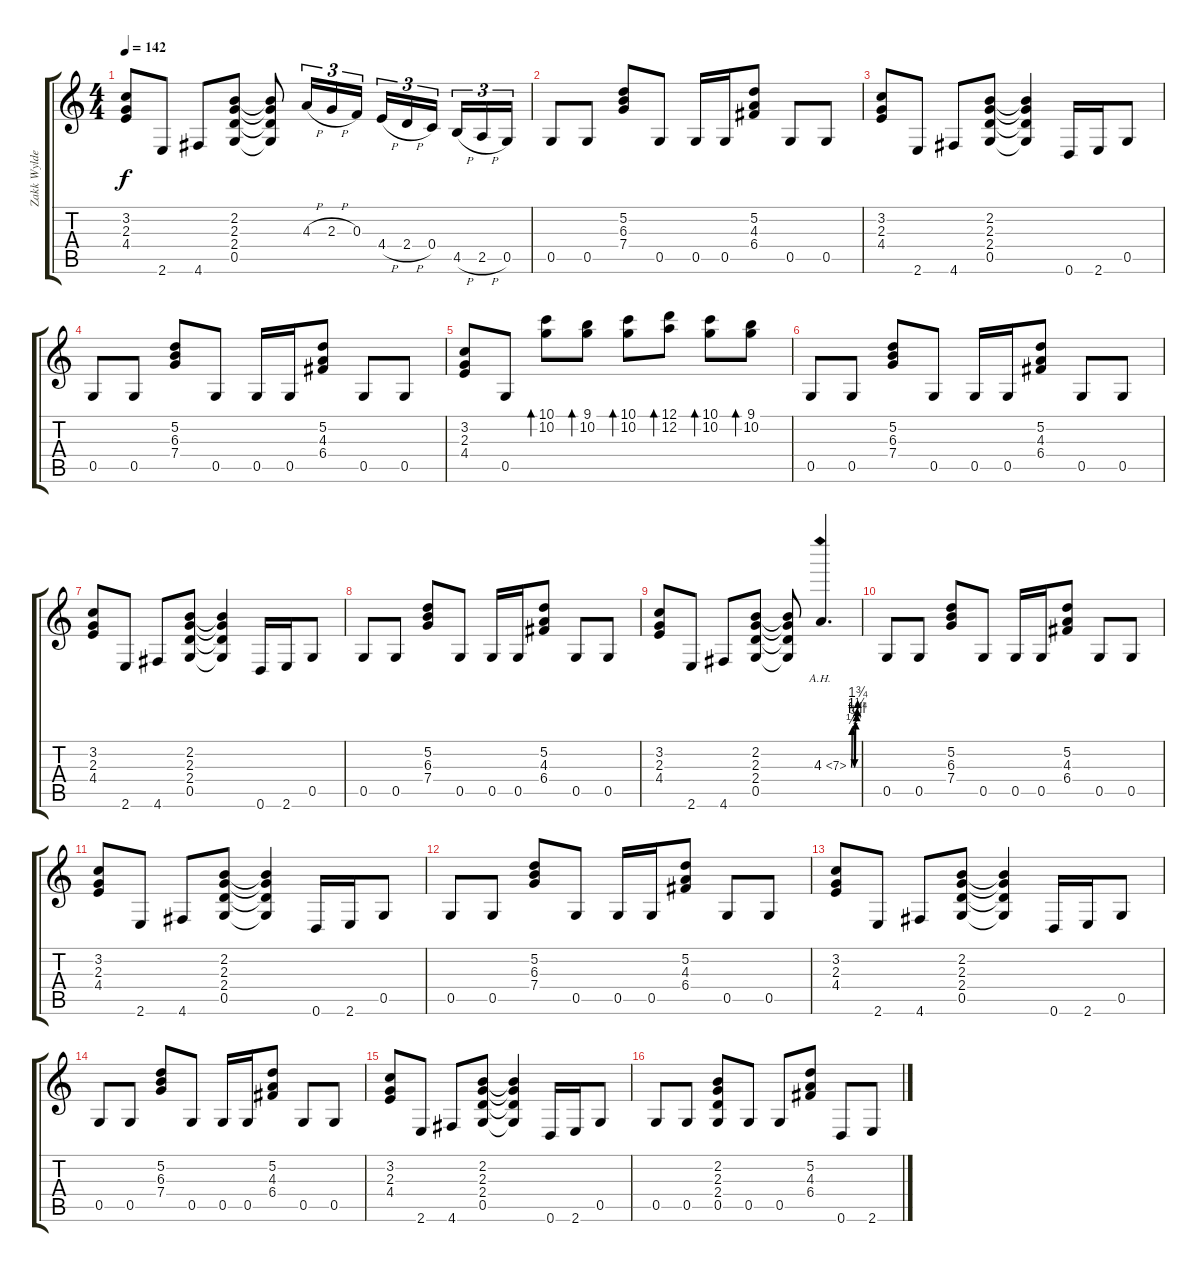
\track ("Zakk Wylde" "Zakk Wylde") {instrument distortionguitar}
\staff {score tabs}
\tuning (D4 A3 F3 C3 G2 D2) {hide}
\ts (4 4)
\tempo 142
\clef g2
\ks c
(3.2 2.3 4.4).8{dy f} 2.6.8 4.6.8 (2.2 2.3 2.4 0.5).8 (2.2{t} 2.3{t} 2.4{t} 0.5{t}).8 4.3{h}.16{tu (3 2)} 2.3{h}.16{tu (3 2)} 0.3.16{tu (3 2)} 4.4{h}.16{tu (3 2)} 2.4{h}.16{tu (3 2)} 0.4.16{tu (3 2) beam splitsecondary} 4.5{h}.16{tu (3 2)} 2.5{h}.16{tu (3 2)} 0.5.16{tu (3 2)} |
0.5.8 0.5.8 (5.2 6.3 7.4).8 0.5.8 0.5.16 0.5.16 (5.2 4.3 6.4).8 0.5.8 0.5.8 |
(3.2 2.3 4.4).8 2.6.8 4.6.8 (2.2 2.3 2.4 0.5).8 (2.2{t} 2.3{t} 2.4{t} 0.5{t}).4 0.6.16 2.6.16 0.5.8 |
0.5.8 0.5.8 (5.2 6.3 7.4).8 0.5.8 0.5.16 0.5.16 (5.2 4.3 6.4).8 0.5.8 0.5.8 |
(3.2 2.3 4.4).8 0.5.8 (10.1 10.2).8{bd 120} (9.1 10.2).8{bd 120} (10.1 10.2).8{bd 120} (12.1 12.2).8{bd 120} (10.1 10.2).8{bd 120} (9.1 10.2).8{bd 120} |
0.5.8 0.5.8 (5.2 6.3 7.4).8 0.5.8 0.5.16 0.5.16 (5.2 4.3 6.4).8 0.5.8 0.5.8 |
(3.2 2.3 4.4).8 2.6.8 4.6.8 (2.2 2.3 2.4 0.5).8 (2.2{t} 2.3{t} 2.4{t} 0.5{t}).4 0.6.16 2.6.16 0.5.8 |
0.5.8 0.5.8 (5.2 6.3 7.4).8 0.5.8 0.5.16 0.5.16 (5.2 4.3 6.4).8 0.5.8 0.5.8 |
(3.2 2.3 4.4).8 2.6.8 4.6.8 (2.2 2.3 2.4 0.5).8 (2.2{t} 2.3{t} 2.4{t} 0.5{t}).8 4.3{be (custom 0 0 8 2 10 2 14 2 20 2 30 0 40 3 50 4 55 5 60 7) ah 3}.4{d} |
0.5.8 0.5.8 (5.2 6.3 7.4).8 0.5.8 0.5.16 0.5.16 (5.2 4.3 6.4).8 0.5.8 0.5.8 |
(3.2 2.3 4.4).8 2.6.8 4.6.8 (2.2 2.3 2.4 0.5).8 (2.2{t} 2.3{t} 2.4{t} 0.5{t}).4 0.6.16 2.6.16 0.5.8 |
0.5.8 0.5.8 (5.2 6.3 7.4).8 0.5.8 0.5.16 0.5.16 (5.2 4.3 6.4).8 0.5.8 0.5.8 |
(3.2 2.3 4.4).8 2.6.8 4.6.8 (2.2 2.3 2.4 0.5).8 (2.2{t} 2.3{t} 2.4{t} 0.5{t}).4 0.6.16 2.6.16 0.5.8 |
0.5.8 0.5.8 (5.2 6.3 7.4).8 0.5.8 0.5.16 0.5.16 (5.2 4.3 6.4).8 0.5.8 0.5.8 |
(3.2 2.3 4.4).8 2.6.8 4.6.8 (2.2 2.3 2.4 0.5).8 (2.2{t} 2.3{t} 2.4{t} 0.5{t}).4 0.6.16 2.6.16 0.5.8 |
0.5.8 0.5.8 (2.2 2.3 2.4 0.5).8 0.5.8 0.5.8 (5.2 4.3 6.4).8 0.6.8 2.6.8
